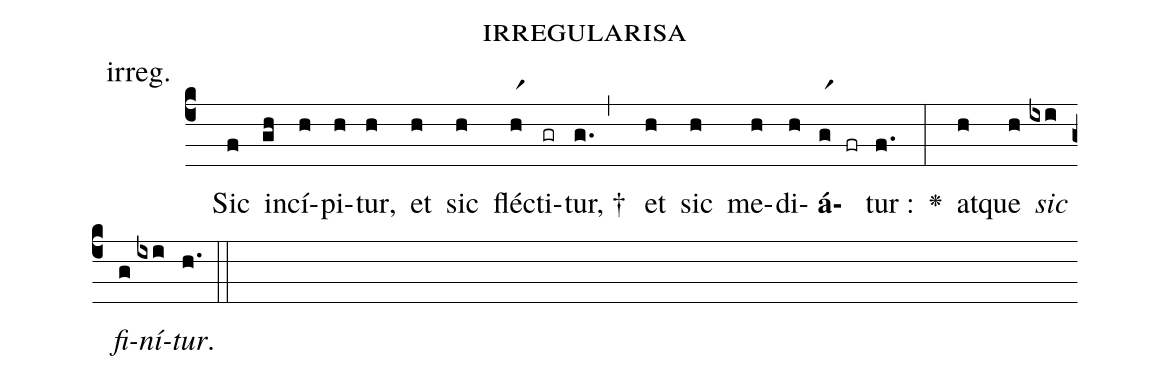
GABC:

name: irregularisa;
annotation: irreg.;
%%
(c4) ~() Sic(f) in(gh)cí(h)pi(h)tur,(h) et(h) sic(h) fléc(hr1)ti(gr)tur, †(g.,) et(h) sic(h) me(h)di(h)<b>á</b>(gr1 fr)tur :(f.) <v>\greheightstar</v>(:) at(h)que(h) <i>sic</i>(ixi) <i>fi</i>(g)<i>ní</i>(ixi)<i>tur</i>.(h.) (::)


%E(h) u(h) o(ixi) u(g) a(ixi) e.(h.) (::)
